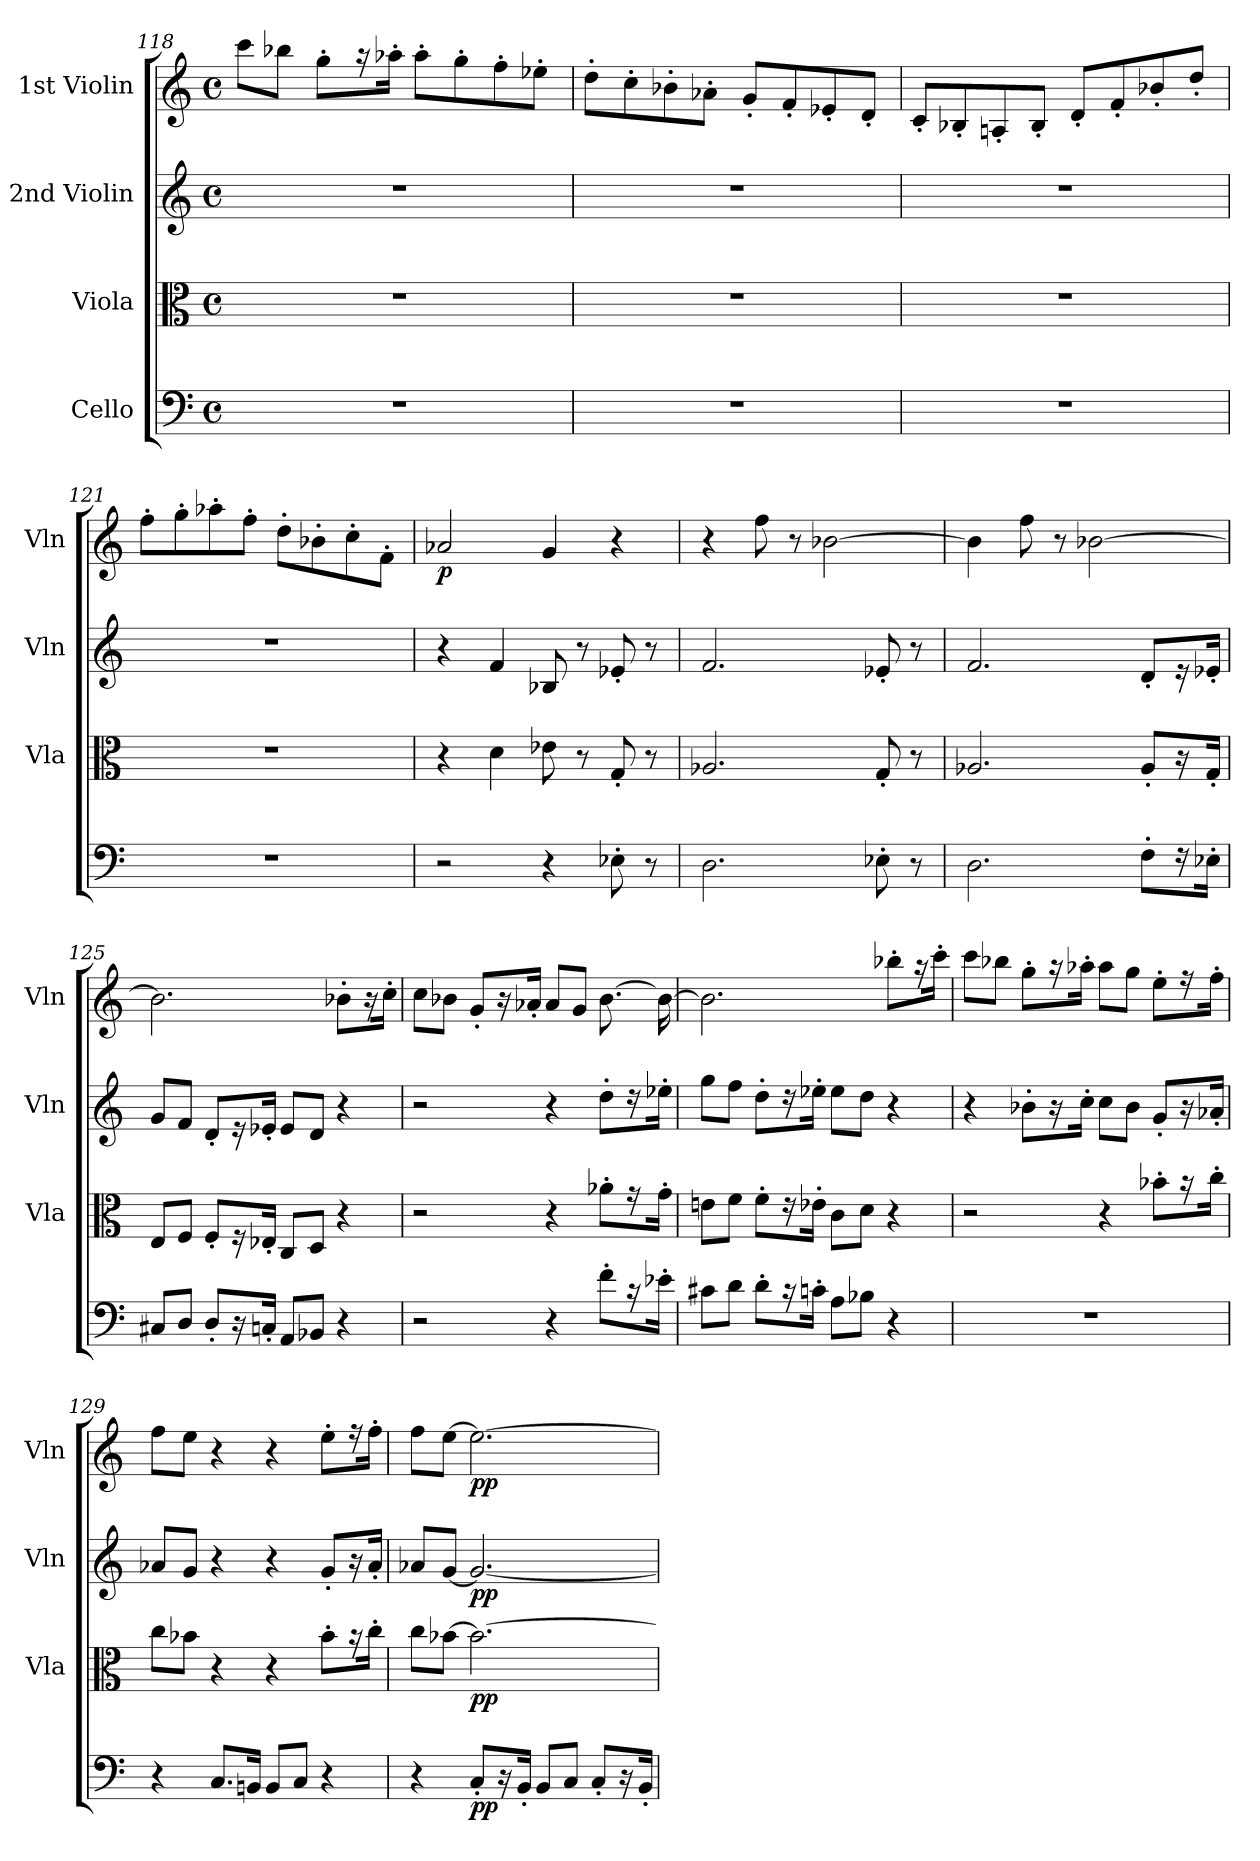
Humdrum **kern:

**kern	**dynam	**kern	**dynam	**kern	**dynam	**kern	**dynam
*part4	*part4	*part3	*part3	*part2	*part2	*part1	*part1
*staff4	*staff4	*staff3	*staff3	*staff2	*staff2	*staff1	*staff1
*I"Cello	*	*I"Viola	*	*I"2nd Violin	*	*I"1st Violin	*
*	*	*I'Vla	*	*I'Vln	*	*I'Vln	*
*clefF4	*	*clefC3	*	*clefG2	*	*clefG2	*
*k[]	*	*k[]	*	*k[]	*	*k[]	*
*M4/4	*	*M4/4	*	*M4/4	*	*M4/4	*
*met(c)	*	*met(c)	*	*met(c)	*	*met(c)	*
=118	=118	=118	=118	=118	=118	=118	=118
1r	.	1r	.	1r	.	8ccc\L	.
.	.	.	.	.	.	8bb-X\J	.
.	.	.	.	.	.	8gg'\L	.
.	.	.	.	.	.	16r	.
.	.	.	.	.	.	16aa-X'\Jk	.
.	.	.	.	.	.	8aa-'\L	.
.	.	.	.	.	.	8gg'\	.
.	.	.	.	.	.	8ff'\	.
.	.	.	.	.	.	8ee-X'\J	.
=119	=119	=119	=119	=119	=119	=119	=119
1r	.	1r	.	1r	.	8dd'\L	.
.	.	.	.	.	.	8cc'\	.
.	.	.	.	.	.	8b-X'\	.
.	.	.	.	.	.	8a-X'\J	.
.	.	.	.	.	.	8g'/L	.
.	.	.	.	.	.	8f'/	.
.	.	.	.	.	.	8e-X'/	.
.	.	.	.	.	.	8d'/J	.
!!LO:LB:g=z
=120	=120	=120	=120	=120	=120	=120	=120
1r	.	1r	.	1r	.	8c'/L	.
.	.	.	.	.	.	8B-X'/	.
.	.	.	.	.	.	8An'/	.
.	.	.	.	.	.	8B-'/J	.
.	.	.	.	.	.	8d'/L	.
.	.	.	.	.	.	8f'/	.
.	.	.	.	.	.	8b-X'/	.
.	.	.	.	.	.	8dd'/J	.
=121	=121	=121	=121	=121	=121	=121	=121
1r	.	1r	.	1r	.	8ff'\L	.
.	.	.	.	.	.	8gg'\	.
.	.	.	.	.	.	8aa-X'\	.
.	.	.	.	.	.	8ff'\J	.
.	.	.	.	.	.	8dd'\L	.
.	.	.	.	.	.	8b-X'\	.
.	.	.	.	.	.	8cc'\	.
.	.	.	.	.	.	8f'\J	.
=122	=122	=122	=122	=122	=122	=122	=122
!	!	!	!	!	!	!	!LO:DY:b
2r	.	4r	.	4r	.	2a-X/	p
.	.	4d\	.	4f/	.	.	.
4r	.	8e-X\	.	8B-X/	.	4g/	.
.	.	8r	.	8r	.	.	.
8E-X'\	.	8G'/	.	8e-X'/	.	4r	.
8r	.	8r	.	8r	.	.	.
=123	=123	=123	=123	=123	=123	=123	=123
2.D\	.	2.A-X/	.	2.f/	.	4r	.
.	.	.	.	.	.	8ff\	.
.	.	.	.	.	.	8r	.
.	.	.	.	.	.	[2b-X\	.
8E-X'\	.	8G'/	.	8e-X'/	.	.	.
8r	.	8r	.	8r	.	.	.
=124	=124	=124	=124	=124	=124	=124	=124
2.D\	.	2.A-X/	.	2.f/	.	4b-\]	.
.	.	.	.	.	.	8ff\	.
.	.	.	.	.	.	8r	.
.	.	.	.	.	.	[2b-X\	.
8F'\L	.	8A-'/L	.	8d'/L	.	.	.
16r	.	16r	.	16r	.	.	.
16E-X'\Jk	.	16G'/Jk	.	16e-X'/Jk	.	.	.
!!LO:LB:g=z
=125	=125	=125	=125	=125	=125	=125	=125
8C#X/L	.	8E/L	.	8g/L	.	2.b-\]	.
8D/J	.	8F/J	.	8f/J	.	.	.
8D'/L	.	8F'/L	.	8d'/L	.	.	.
16r	.	16r	.	16r	.	.	.
16Cn'/Jk	.	16E-X'/Jk	.	16e-X'/Jk	.	.	.
8AA/L	.	8C/L	.	8e-/L	.	.	.
8BB-X/J	.	8D/J	.	8d/J	.	.	.
4r	.	4r	.	4r	.	8b-X'\L	.
.	.	.	.	.	.	16r	.
.	.	.	.	.	.	16cc'\Jk	.
=126	=126	=126	=126	=126	=126	=126	=126
2r	.	2r	.	2r	.	8cc\L	.
.	.	.	.	.	.	8b-X\J	.
.	.	.	.	.	.	8g'/L	.
.	.	.	.	.	.	16r	.
.	.	.	.	.	.	16a-X'/Jk	.
4r	.	4r	.	4r	.	8a-/L	.
.	.	.	.	.	.	8g/J	.
8f'\L	.	8a-X'\L	.	8dd'\L	.	[8.b-\	.
16r	.	16r	.	16r	.	.	.
16e-X'\Jk	.	16g'\Jk	.	16ee-X'\Jk	.	16b-\_	.
!!LO:PB:g=z
=127	=127	=127	=127	=127	=127	=127	=127
8c#X\L	.	8en\L	.	8gg\L	.	2.b-\]	.
8d\J	.	8f\J	.	8ff\J	.	.	.
8d'\L	.	8f'\L	.	8dd'\L	.	.	.
16r	.	16r	.	16r	.	.	.
16cn'\Jk	.	16e-X'\Jk	.	16ee-X'\Jk	.	.	.
8A\L	.	8c\L	.	8ee-\L	.	.	.
8B-X\J	.	8d\J	.	8dd\J	.	.	.
4r	.	4r	.	4r	.	8bb-X'\L	.
.	.	.	.	.	.	16r	.
.	.	.	.	.	.	16ccc'\Jk	.
=128	=128	=128	=128	=128	=128	=128	=128
1r	.	2r	.	4r	.	8ccc\L	.
.	.	.	.	.	.	8bb-X\J	.
.	.	.	.	8b-X'\L	.	8gg'\L	.
.	.	.	.	16r	.	16r	.
.	.	.	.	16cc'\Jk	.	16aa-X'\Jk	.
.	.	4r	.	8cc\L	.	8aa-\L	.
.	.	.	.	8b-\J	.	8gg\J	.
.	.	8b-X'\L	.	8g'/L	.	8ee'\L	.
.	.	16r	.	16r	.	16r	.
.	.	16cc'\Jk	.	16a-X'/Jk	.	16ff'\Jk	.
=129	=129	=129	=129	=129	=129	=129	=129
4r	.	8cc\L	.	8a-X/L	.	8ff\L	.
.	.	8b-X\J	.	8g/J	.	8ee\J	.
8.C/L	.	4r	.	4r	.	4r	.
16BBn/Jk	.	.	.	.	.	.	.
8BB/L	.	4r	.	4r	.	4r	.
8C/J	.	.	.	.	.	.	.
4r	.	8b-'\L	.	8g'/L	.	8ee'\L	.
.	.	16r	.	16r	.	16r	.
.	.	16cc'\Jk	.	16a-'/Jk	.	16ff'\Jk	.
!!LO:LB:g=z
=130	=130	=130	=130	=130	=130	=130	=130
4r	.	8cc\L	.	8a-X/L	.	8ff\L	.
.	.	[8b-X\J	.	[8g/J	.	[8ee\J	.
!	!LO:DY:b	!	!LO:DY:b	!	!LO:DY:b	!	!LO:DY:b
8C'/L	pp	2.b-\_	pp	2.g/_	pp	2.ee\_	pp
16r	.	.	.	.	.	.	.
16BB'/Jk	.	.	.	.	.	.	.
8BB/L	.	.	.	.	.	.	.
8C/J	.	.	.	.	.	.	.
8C'/L	.	.	.	.	.	.	.
16r	.	.	.	.	.	.	.
16BB'/Jk	.	.	.	.	.	.	.
=	=	=	=	=	=	=	=
*-	*-	*-	*-	*-	*-	*-	*-
